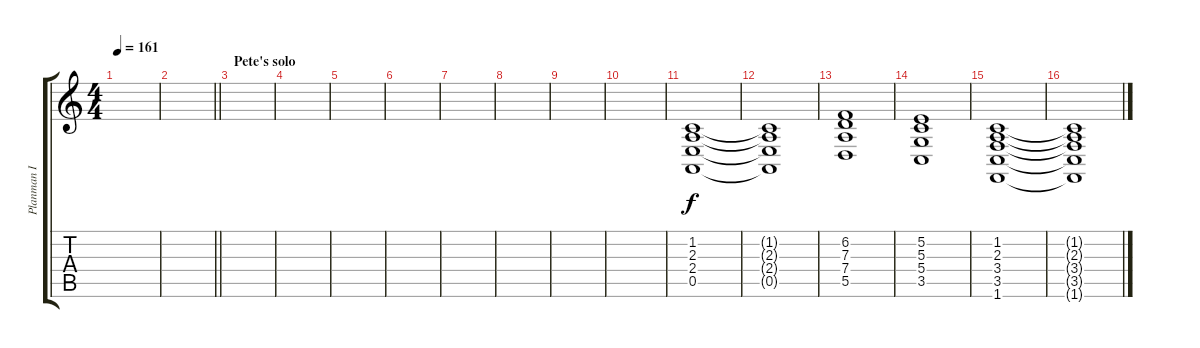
\track ("Planman I" "Planman I") {instrument choiraahs}
\staff {score tabs}
\tuning (E4 B3 G3 D3 A2 E2) {hide}
\ts (4 4)
\tempo 161
\clef g2
\ks c
|
\barLineRight lightlight
|
\section ("" "Pete's solo")
|
|
|
|
|
|
|
|
(1.2 2.3 2.4 0.5).1 |
(1.2{t} 2.3{t} 2.4{t} 0.5{t}).1 |
(6.2 7.3 7.4 5.5).1 |
(5.2 5.3 5.4 3.5).1 |
(1.2 2.3 3.4 3.5 1.6).1 |
(1.2{t} 2.3{t} 3.4{t} 3.5{t} 1.6{t}).1
